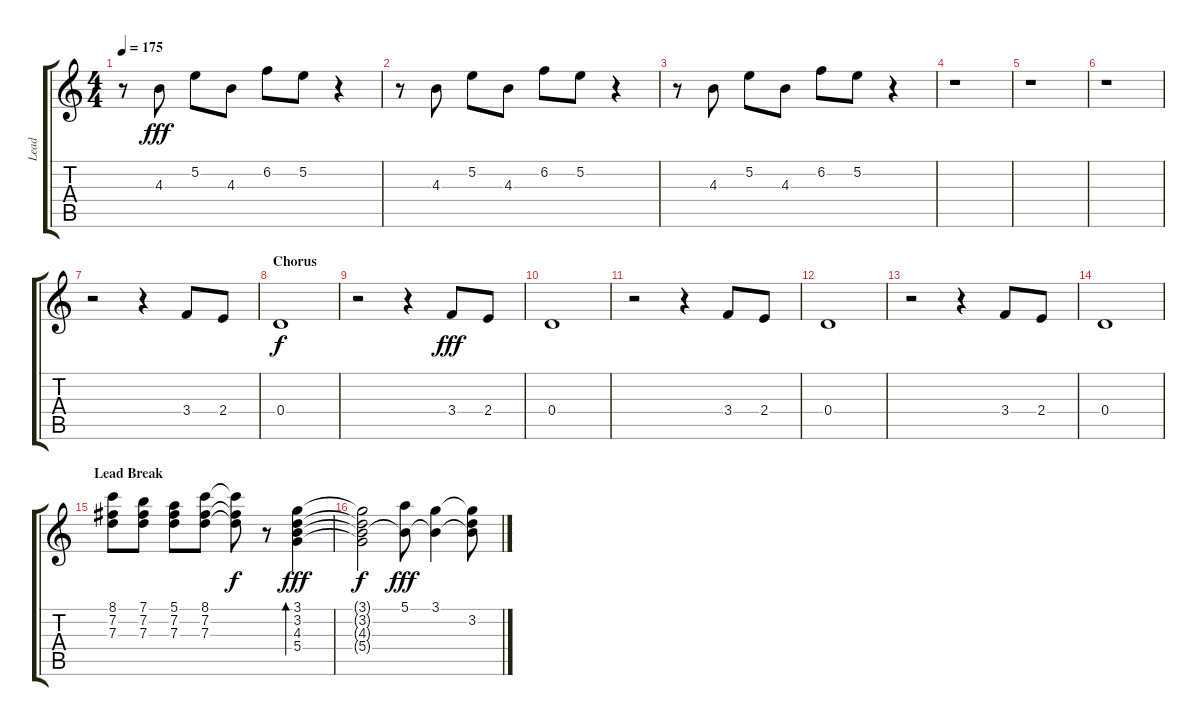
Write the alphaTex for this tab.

\track ("Lead" "Lead") {instrument electricguitarclean}
\staff {score tabs}
\tuning (E4 B3 G3 D3 A2 E2) {hide}
\ts (4 4)
\tempo 175
\clef g2
\ks c
r.8{dy fff} 4.3.8 5.2.8 4.3.8 6.2.8 5.2.8 r.4 |
r.8 4.3.8 5.2.8 4.3.8 6.2.8 5.2.8 r.4 |
r.8 4.3.8 5.2.8 4.3.8 6.2.8 5.2.8 r.4 |
r.1 |
r.1 |
r.1 |
r.2 r.4 3.4.8{volume 11 instrument overdrivenguitar} 2.4.8 |
\section ("" "Chorus")
0.4.1{dy f} |
r.2 r.4 3.4.8{dy fff} 2.4.8 |
0.4.1 |
r.2 r.4 3.4.8 2.4.8 |
0.4.1 |
r.2 r.4 3.4.8 2.4.8 |
0.4.1 |
\section ("" "Lead Break")
(8.1 7.2 7.3).8{volume 14 instrument electricguitarclean} (7.1 7.2 7.3).8 (5.1 7.2 7.3).8 (8.1 7.2 7.3).8 (8.1{t} 7.2{t} 7.3{t}).8{dy f} r.8 (3.1 3.2 4.3 5.4).4{bd 240 dy fff} |
(3.1{t} 3.2{t} 4.3{t} 5.4{t}).2{dy f} (5.1 4.3{t}).8{dy fff} (3.1 4.3{t}).4 (3.1{t} 3.2 4.3{t}).8
